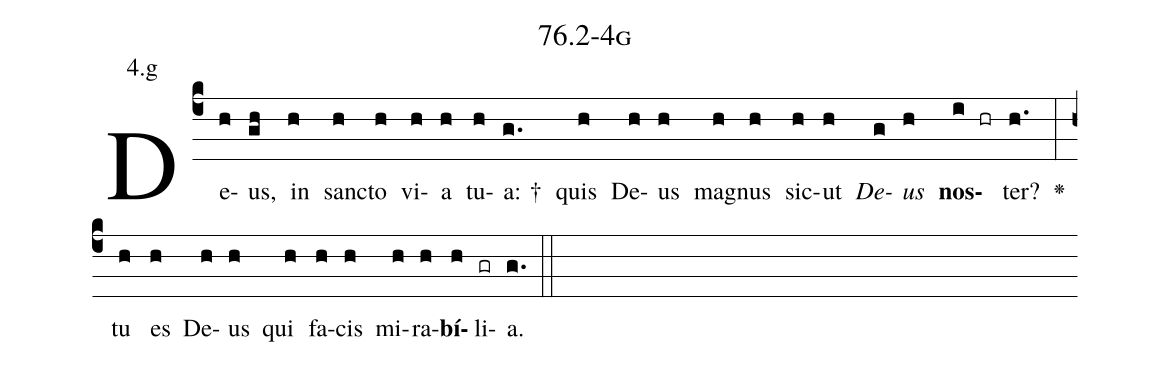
name: 76.2-4g;
annotation: 4.g;
%%
(c4)De(h)us,(gh) in(h) sanc(h)to(h) vi(h)a(h) tu(h)a: †(g.) quis(h) De(h)us(h) ma(h)gnus(h) sic(h)ut(h) <i>De</i>(g)<i>us</i>(h) <b>nos</b>(i hr)ter?(h.) <v>\greheightstar</v>(:) tu(h) es(h) De(h)us(h) qui(h) fa(h)cis(h) mi(h)ra(h)<b>bí</b>(h)li(gr)a.(g.) (::)


%E(h) u(h) o(h) u(h) a(h) e.(g.) (::)
